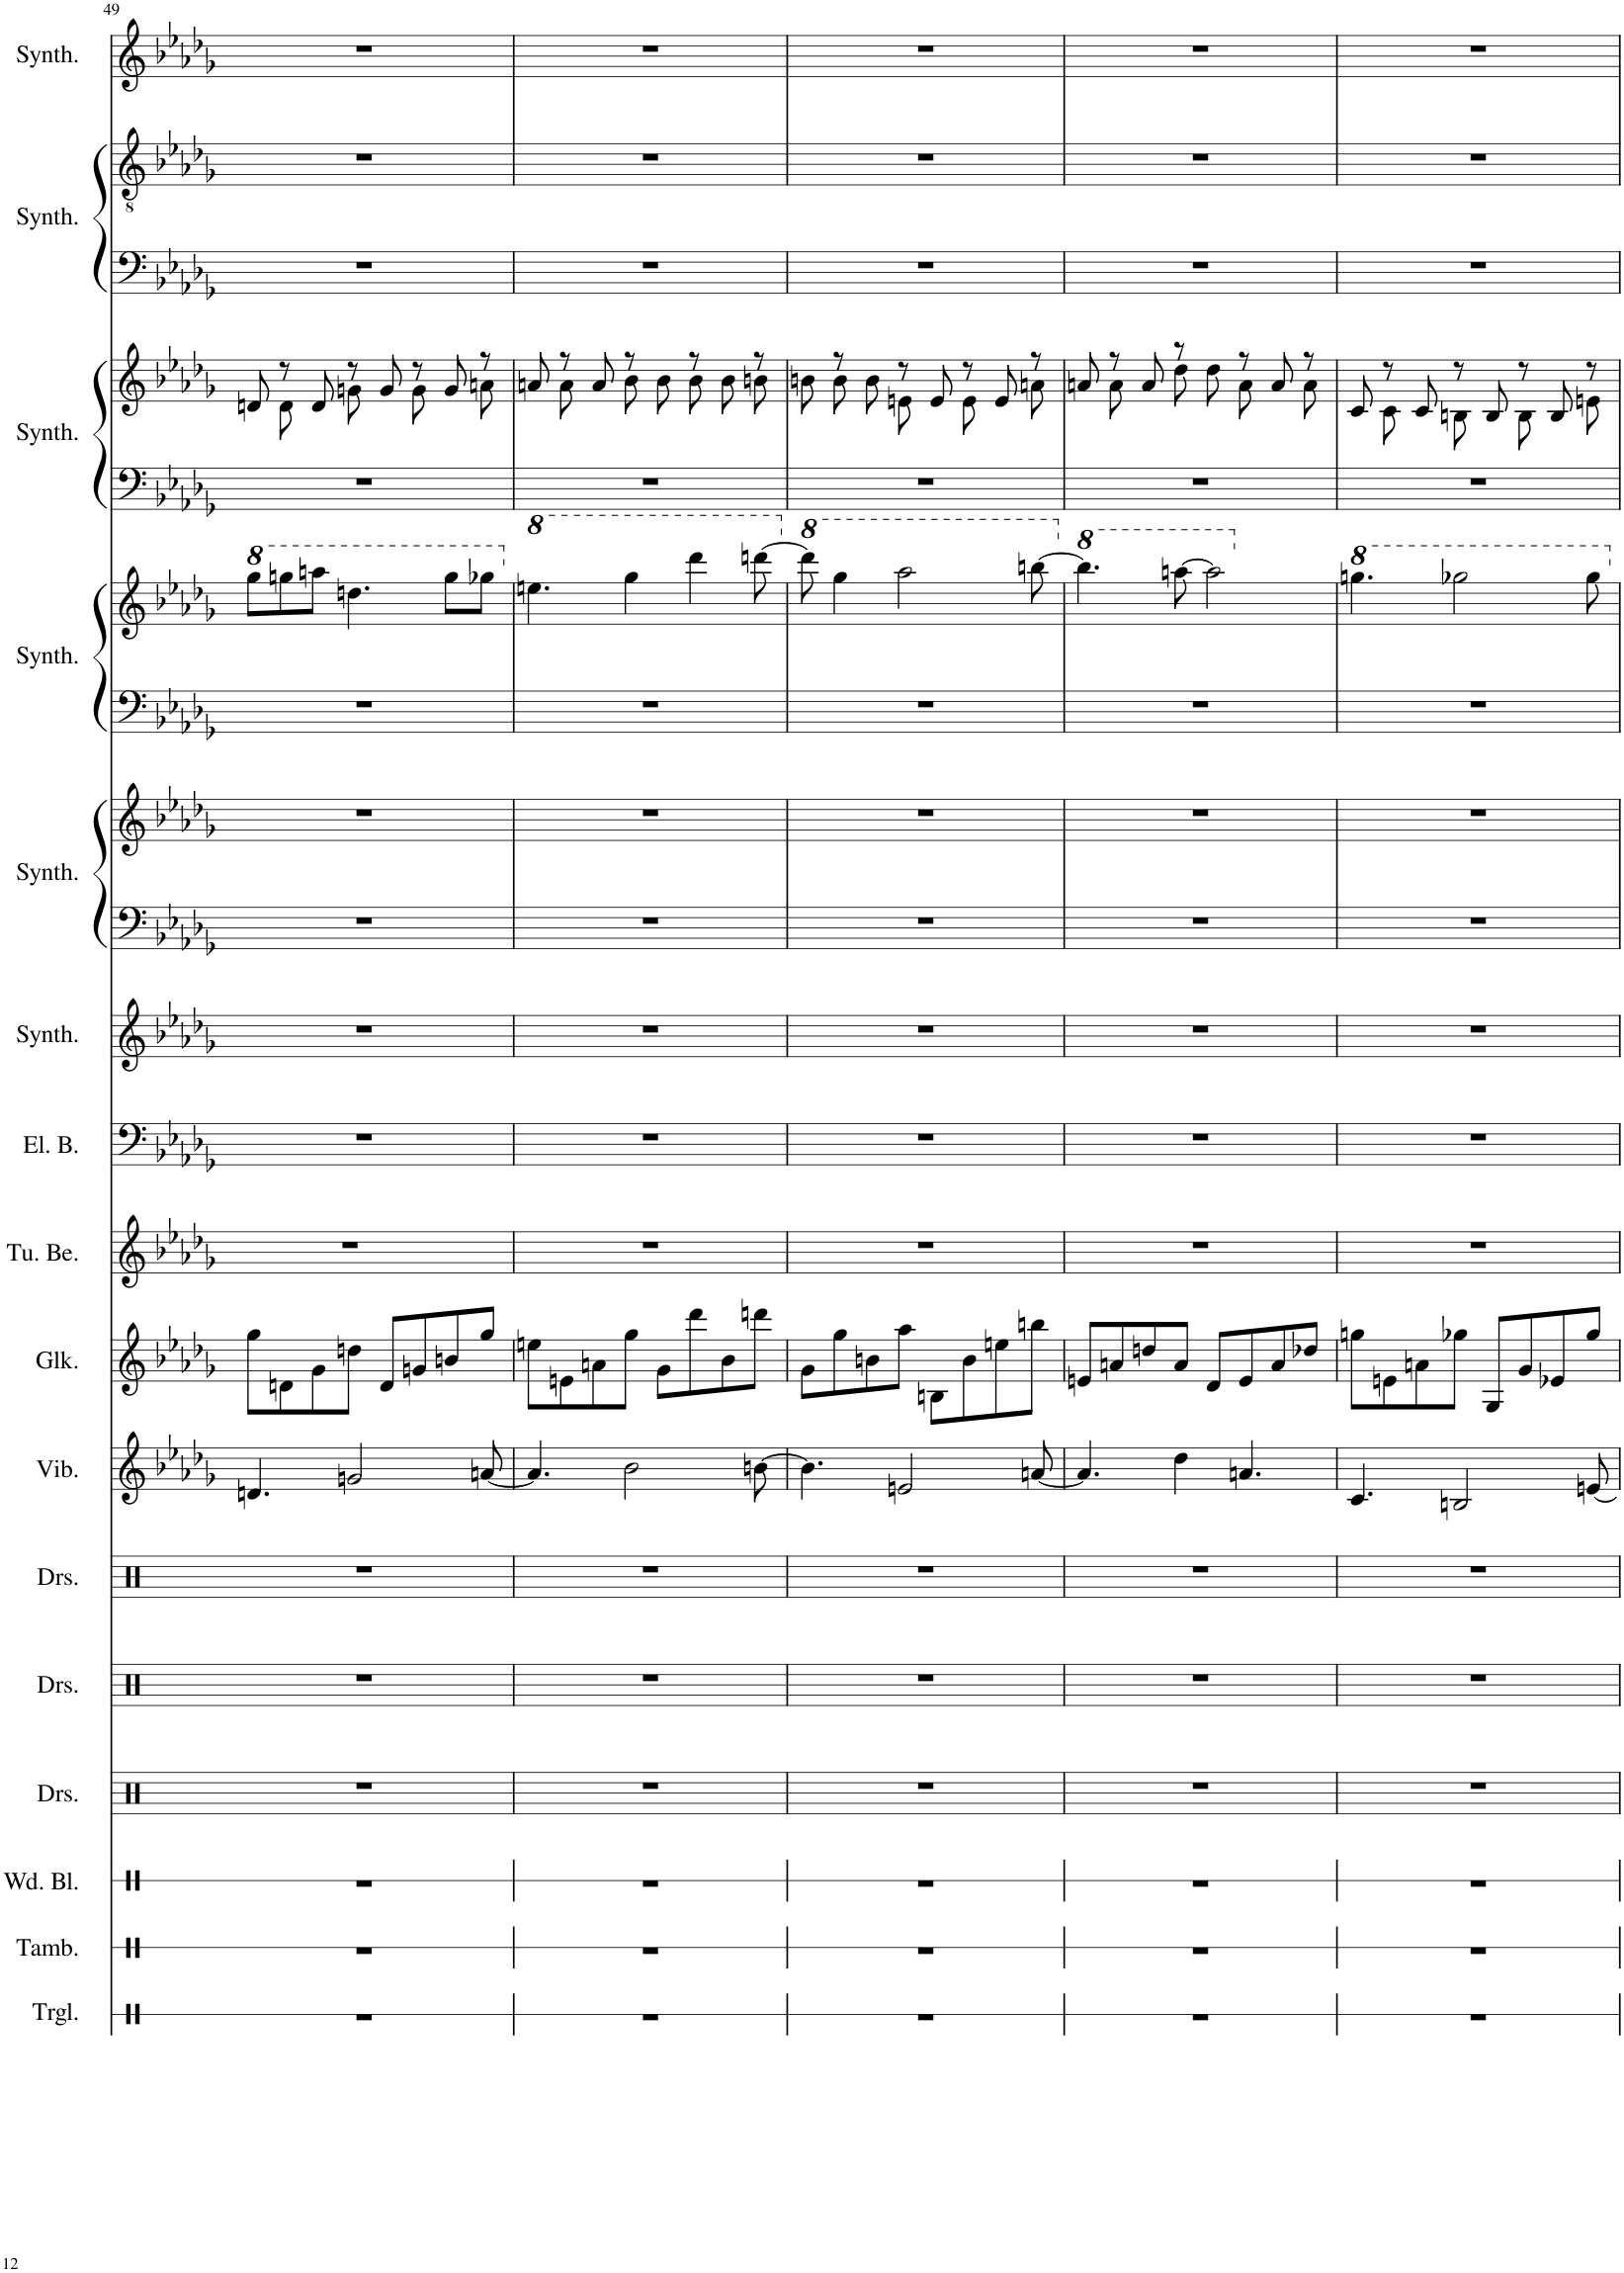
**kern	**kern	**kern	**kern	**kern	**kern	**kern	**kern	**kern	**kern	**kern	**kern	**kern	**kern	**kern	**kern	**kern	**kern	**kern	**kern
*part16	*part15	*part14	*part13	*part12	*part11	*part10	*part9	*part8	*part7	*part6	*part5	*part5	*part4	*part4	*part3	*part3	*part2	*part2	*part1
*staff20	*staff19	*staff18	*staff17	*staff16	*staff15	*staff14	*staff13	*staff12	*staff11	*staff10	*staff9	*staff8	*staff7	*staff6	*staff5	*staff4	*staff3	*staff2	*staff1
*I"Triangle	*I"Tambourine	*I"Wood Blocks	*I"Drumset	*I"Drumset	*I"Drumset	*I"Vibraphone	*I"Glockenspiel	*I"Tubular Bells	*I"Electric Bass	*I"Bass Synthesizer	*I"String Synthesizer	*	*I"Effect Synthesizer	*	*I"Effect Synthesizer	*	*I"Effect Synthesizer	*	*I"Rain Synthesizer
*I'Trgl.	*I'Tamb.	*I'Wd. Bl.	*I'Drs.	*I'Drs.	*I'Drs.	*I'Vib.	*I'Glk.	*I'Tu. Be.	*I'El. B.	*I'Synth.	*I'Synth.	*	*I'Synth.	*	*I'Synth.	*	*I'Synth.	*	*I'Synth.
!!LO:PB:g=z
*clefX	*clefX	*clefX	*clefX	*clefX	*clefX	*clefG2	*clefG2	*clefG2	*clefF4	*clefG2	*clefF4	*clefG2	*clefF4	*clefG2	*clefF4	*clefG2	*clefF4	*clefGv2	*clefG2
*	*	*	*	*	*	*	*Trd-14c-24	*	*Trd7c12	*	*	*	*	*	*	*	*	*	*
*k[]	*k[]	*k[]	*k[]	*k[]	*k[]	*k[b-e-a-d-g-]	*k[b-e-a-d-g-]	*k[b-e-a-d-g-]	*k[b-e-a-d-g-]	*k[b-e-a-d-g-]	*k[b-e-a-d-g-]	*k[b-e-a-d-g-]	*k[b-e-a-d-g-]	*k[b-e-a-d-g-]	*k[b-e-a-d-g-]	*k[b-e-a-d-g-]	*k[b-e-a-d-g-]	*k[b-e-a-d-g-]	*k[b-e-a-d-g-]
*M4/4	*M4/4	*M4/4	*M4/4	*M4/4	*M4/4	*M4/4	*M4/4	*M4/4	*M4/4	*M4/4	*M4/4	*M4/4	*M4/4	*M4/4	*M4/4	*M4/4	*M4/4	*M4/4	*M4/4
*	*	*	*	*	*	*	*	*	*	*	*	*	*	*8va	*	*	*	*	*
=49	=49	=49	=49	=49	=49	=49	=49	=49	=49	=49	=49	=49	=49	=49	=49	=49	=49	=49	=49
*	*	*	*	*	*	*	*	*	*	*	*	*	*	*	*	*^	*	*	*
1r	1r	1r	1r	1r	1r	4.dn/	8gg-\L	1r	1r	1r	1r	1r	1r	8ggg-\L	1r	8dn/	8ryy	1r	1r	1r
.	.	.	.	.	.	.	8dn\	.	.	.	.	.	.	8gggn\	.	8r	8d\	.	.	.
.	.	.	.	.	.	.	8g-\	.	.	.	.	.	.	8aaan\J	.	8d/	8ryy	.	.	.
.	.	.	.	.	.	2gn/	8ddn\J	.	.	.	.	.	.	4.dddn\	.	8r	8gn\	.	.	.
.	.	.	.	.	.	.	8d/L	.	.	.	.	.	.	.	.	8g/	8ryy	.	.	.
.	.	.	.	.	.	.	8gn/	.	.	.	.	.	.	.	.	8r	8g\	.	.	.
.	.	.	.	.	.	.	8bn/	.	.	.	.	.	.	8ggg\L	.	8g/	8ryy	.	.	.
.	.	.	.	.	.	[8an/	8gg-/J	.	.	.	.	.	.	8ggg-X\J	.	8r	8an\	.	.	.
=50	=50	=50	=50	=50	=50	=50	=50	=50	=50	=50	=50	=50	=50	=50	=50	=50	=50	=50	=50	=50
*	*	*	*	*	*	*	*	*	*	*	*	*	*	*X8va	*	*	*	*	*	*
*	*	*	*	*	*	*	*	*	*	*	*	*	*	*8va	*	*	*	*	*	*
1r	1r	1r	1r	1r	1r	4.a/]	8een\L	1r	1r	1r	1r	1r	1r	4.eeen\	1r	8an/	8ryy	1r	1r	1r
.	.	.	.	.	.	.	8en\	.	.	.	.	.	.	.	.	8r	8a\	.	.	.
.	.	.	.	.	.	.	8an\	.	.	.	.	.	.	.	.	8a/	8ryy	.	.	.
.	.	.	.	.	.	2b-\	8gg-\J	.	.	.	.	.	.	4ggg-\	.	8r	8b-\	.	.	.
.	.	.	.	.	.	.	8g-\L	.	.	.	.	.	.	.	.	8b-\	8ryy	.	.	.
.	.	.	.	.	.	.	8ddd-\	.	.	.	.	.	.	4dddd-\	.	8r	8b-\	.	.	.
.	.	.	.	.	.	.	8b-\	.	.	.	.	.	.	.	.	8b-\	8ryy	.	.	.
.	.	.	.	.	.	[8bn\	8dddn\J	.	.	.	.	.	.	[8ddddn\	.	8r	8bn\	.	.	.
=51	=51	=51	=51	=51	=51	=51	=51	=51	=51	=51	=51	=51	=51	=51	=51	=51	=51	=51	=51	=51
*	*	*	*	*	*	*	*	*	*	*	*	*	*	*X8va	*	*	*	*	*	*
*	*	*	*	*	*	*	*	*	*	*	*	*	*	*8va	*	*	*	*	*	*
1r	1r	1r	1r	1r	1r	4.b\]	8g-\L	1r	1r	1r	1r	1r	1r	8dddd\]	1r	8bn\	8ryy	1r	1r	1r
.	.	.	.	.	.	.	8gg-\	.	.	.	.	.	.	4ggg-\	.	8r	8b\	.	.	.
.	.	.	.	.	.	.	8bn\	.	.	.	.	.	.	.	.	8b\	8ryy	.	.	.
.	.	.	.	.	.	2en/	8aa-\J	.	.	.	.	.	.	2aaa-\	.	8r	8en\	.	.	.
.	.	.	.	.	.	.	8Bn\L	.	.	.	.	.	.	.	.	8e/	8ryy	.	.	.
.	.	.	.	.	.	.	8b\	.	.	.	.	.	.	.	.	8r	8e\	.	.	.
.	.	.	.	.	.	.	8een\	.	.	.	.	.	.	.	.	8e/	8ryy	.	.	.
.	.	.	.	.	.	[8an/	8bbn\J	.	.	.	.	.	.	[8bbbn\	.	8r	8an\	.	.	.
=52	=52	=52	=52	=52	=52	=52	=52	=52	=52	=52	=52	=52	=52	=52	=52	=52	=52	=52	=52	=52
*	*	*	*	*	*	*	*	*	*	*	*	*	*	*X8va	*	*	*	*	*	*
*	*	*	*	*	*	*	*	*	*	*	*	*	*	*8va	*	*	*	*	*	*
1r	1r	1r	1r	1r	1r	4.a/]	8en/L	1r	1r	1r	1r	1r	1r	4.bbb\]	1r	8an/	8ryy	1r	1r	1r
.	.	.	.	.	.	.	8an/	.	.	.	.	.	.	.	.	8r	8a\	.	.	.
.	.	.	.	.	.	.	8ddn/	.	.	.	.	.	.	.	.	8a/	8ryy	.	.	.
.	.	.	.	.	.	4dd-\	8a/J	.	.	.	.	.	.	[8aaan\	.	8r	8dd-\	.	.	.
.	.	.	.	.	.	.	8d-/L	.	.	.	.	.	.	2aaa\]	.	8dd-\	8ryy	.	.	.
.	.	.	.	.	.	4.an/	8e/	.	.	.	.	.	.	.	.	8r	8a\	.	.	.
.	.	.	.	.	.	.	8a/	.	.	.	.	.	.	.	.	8a/	8ryy	.	.	.
.	.	.	.	.	.	.	8dd-X/J	.	.	.	.	.	.	.	.	8r	8a\	.	.	.
=53	=53	=53	=53	=53	=53	=53	=53	=53	=53	=53	=53	=53	=53	=53	=53	=53	=53	=53	=53	=53
*	*	*	*	*	*	*	*	*	*	*	*	*	*	*X8va	*	*	*	*	*	*
*	*	*	*	*	*	*	*	*	*	*	*	*	*	*8va	*	*	*	*	*	*
1r	1r	1r	1r	1r	1r	4.c/	8ggn\L	1r	1r	1r	1r	1r	1r	4.gggn\	1r	8c/	8ryy	1r	1r	1r
.	.	.	.	.	.	.	8en\	.	.	.	.	.	.	.	.	8r	8c\	.	.	.
.	.	.	.	.	.	.	8an\	.	.	.	.	.	.	.	.	8c/	8ryy	.	.	.
.	.	.	.	.	.	2Bn/	8gg-X\J	.	.	.	.	.	.	2ggg-X\	.	8r	8Bn\	.	.	.
.	.	.	.	.	.	.	8G-/L	.	.	.	.	.	.	.	.	8B/	8ryy	.	.	.
.	.	.	.	.	.	.	8g-/	.	.	.	.	.	.	.	.	8r	8B\	.	.	.
.	.	.	.	.	.	.	8e-X/	.	.	.	.	.	.	.	.	8B/	8ryy	.	.	.
.	.	.	.	.	.	[8en/	8gg-/J	.	.	.	.	.	.	8ggg-\	.	8r	8en\	.	.	.
*	*	*	*	*	*	*	*	*	*	*	*	*	*	*X8va	*	*	*	*	*	*
*	*	*	*	*	*	*	*	*	*	*	*	*	*	*	*	*v	*v	*	*	*
=	=	=	=	=	=	=	=	=	=	=	=	=	=	=	=	=	=	=	=
*-	*-	*-	*-	*-	*-	*-	*-	*-	*-	*-	*-	*-	*-	*-	*-	*-	*-	*-	*-
